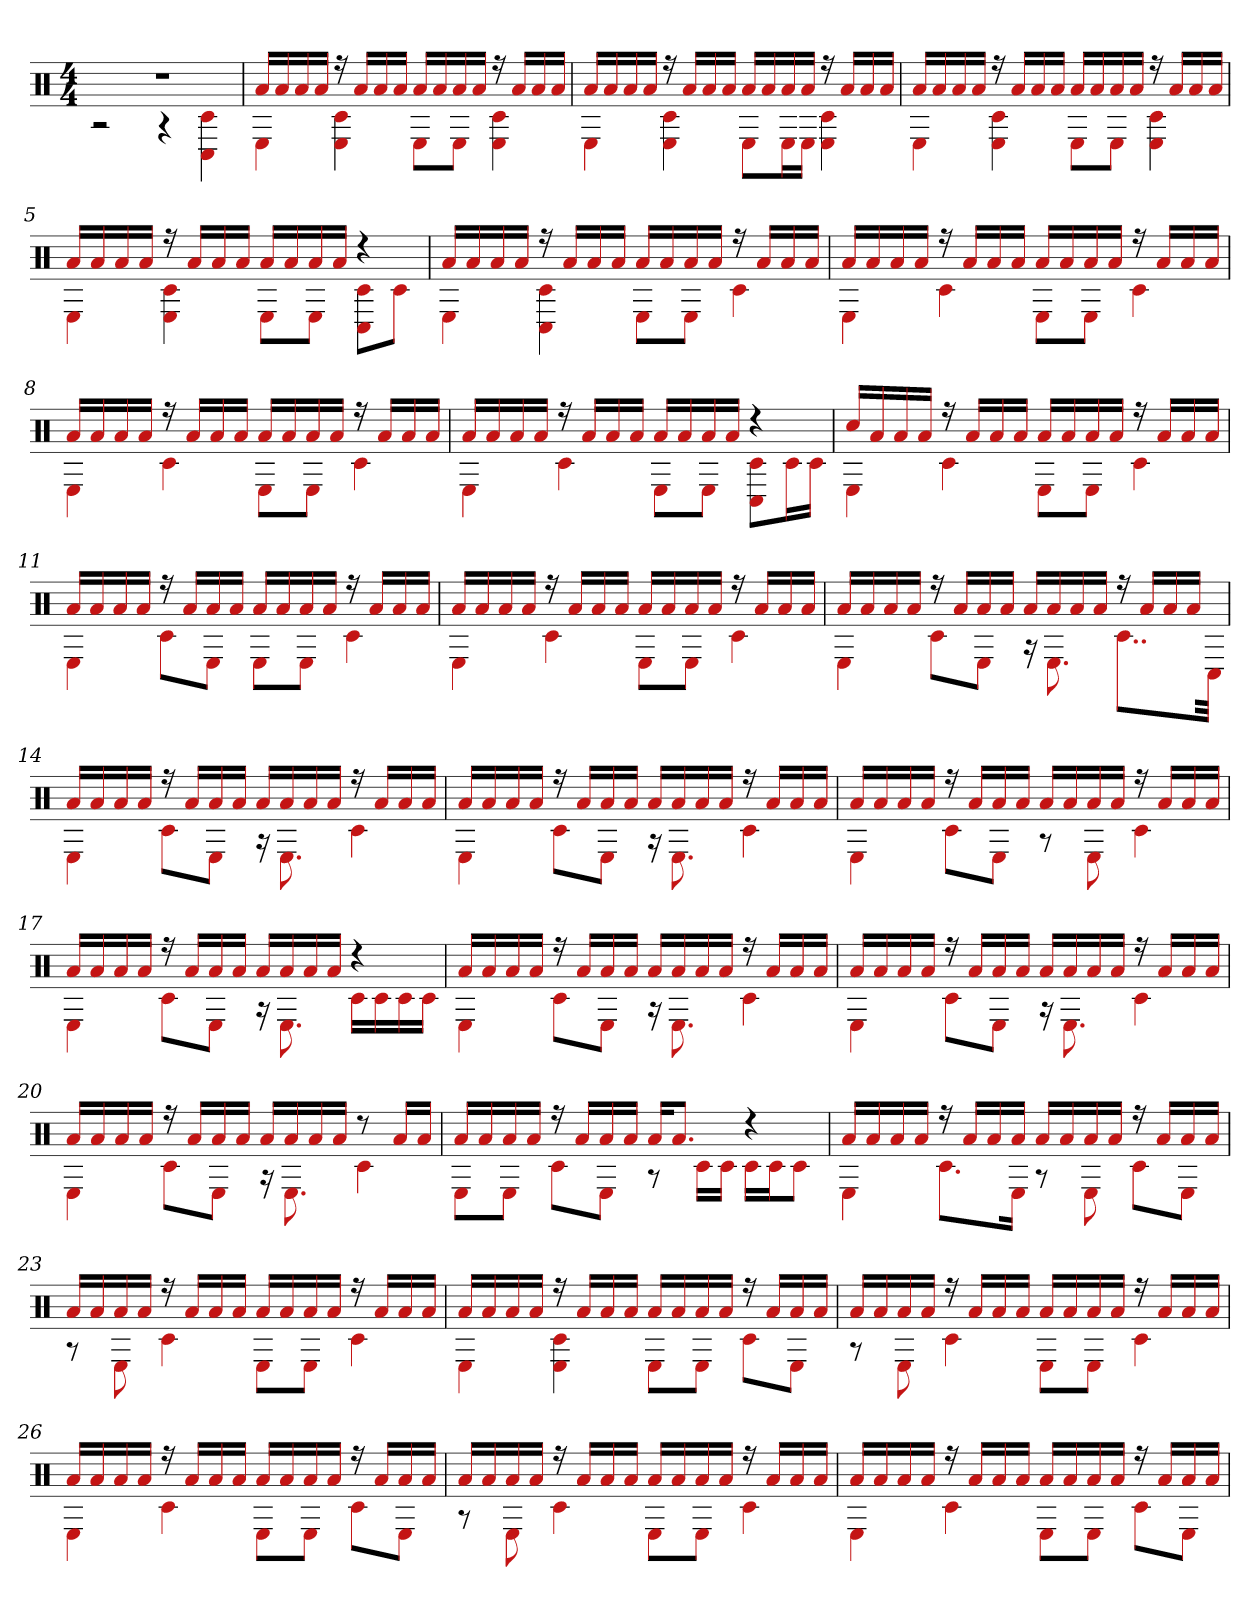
**kern
*part1
*staff1
*clefX
*k[]
*M4/4
=1
*^
1r	2r
.	4r
.	4C# 4c#
=2	=2
16aLL	4E
16a	.
16a	.
16aJJ	.
16r	4c# 4E
16aLL	.
16a	.
16aJJ	.
16aLL	8EL
16a	.
16a	8EJ
16aJJ	.
16r	4c# 4E
16aLL	.
16a	.
16aJJ	.
=3	=3
16aLL	4E
16a	.
16a	.
16aJJ	.
16r	4E 4c#
16aLL	.
16a	.
16aJJ	.
16aLL	8EL
16a	.
16a	16EL
16aJJ	16EJJ
16r	4E 4c#
16aLL	.
16a	.
16aJJ	.
=4	=4
16aLL	4E
16a	.
16a	.
16aJJ	.
16r	4E 4c#
16aLL	.
16a	.
16aJJ	.
16aLL	8EL
16a	.
16a	8EJ
16aJJ	.
16r	4E 4c#
16aLL	.
16a	.
16aJJ	.
=5	=5
16aLL	4E
16a	.
16a	.
16aJJ	.
16r	4c# 4E
16aLL	.
16a	.
16aJJ	.
16aLL	8EL
16a	.
16a	8EJ
16aJJ	.
4r	8C# 8c#L
.	8c#J
=6	=6
16aLL	4E
16a	.
16a	.
16aJJ	.
16r	4C# 4c#
16aLL	.
16a	.
16aJJ	.
16aLL	8EL
16a	.
16a	8EJ
16aJJ	.
16r	4c#
16aLL	.
16a	.
16aJJ	.
=7	=7
16aLL	4E
16a	.
16a	.
16aJJ	.
16r	4c#
16aLL	.
16a	.
16aJJ	.
16aLL	8EL
16a	.
16a	8EJ
16aJJ	.
16r	4c#
16aLL	.
16a	.
16aJJ	.
=8	=8
16aLL	4E
16a	.
16a	.
16aJJ	.
16r	4c#
16aLL	.
16a	.
16aJJ	.
16aLL	8EL
16a	.
16a	8EJ
16aJJ	.
16r	4c#
16aLL	.
16a	.
16aJJ	.
=9	=9
16aLL	4E
16a	.
16a	.
16aJJ	.
16r	4c#
16aLL	.
16a	.
16aJJ	.
16aLL	8EL
16a	.
16a	8EJ
16aJJ	.
4r	8C# 8c#L
.	16c#L
.	16c#JJ
=10	=10
16cc#LL	4E
16a	.
16a	.
16aJJ	.
16r	4c#
16aLL	.
16a	.
16aJJ	.
16aLL	8EL
16a	.
16a	8EJ
16aJJ	.
16r	4c#
16aLL	.
16a	.
16aJJ	.
=11	=11
16aLL	4E
16a	.
16a	.
16aJJ	.
16r	8c#L
16aLL	.
16a	8EJ
16aJJ	.
16aLL	8EL
16a	.
16a	8EJ
16aJJ	.
16r	4c#
16aLL	.
16a	.
16aJJ	.
=12	=12
16aLL	4E
16a	.
16a	.
16aJJ	.
16r	4c#
16aLL	.
16a	.
16aJJ	.
16aLL	8EL
16a	.
16a	8EJ
16aJJ	.
16r	4c#
16aLL	.
16a	.
16aJJ	.
=13	=13
16aLL	4E
16a	.
16a	.
16aJJ	.
16r	8c#L
16aLL	.
16a	8EJ
16aJJ	.
16aLL	16r
16a	8.E
16a	.
16aJJ	.
16r	8..c#L
16aLL	.
16a	.
16aJJ	.
.	32C#Jkk
=14	=14
16aLL	4E
16a	.
16a	.
16aJJ	.
16r	8c#L
16aLL	.
16a	8EJ
16aJJ	.
16aLL	16r
16a	8.E
16a	.
16aJJ	.
16r	4c#
16aLL	.
16a	.
16aJJ	.
=15	=15
16aLL	4E
16a	.
16a	.
16aJJ	.
16r	8c#L
16aLL	.
16a	8EJ
16aJJ	.
16aLL	16r
16a	8.E
16a	.
16aJJ	.
16r	4c#
16aLL	.
16a	.
16aJJ	.
=16	=16
16aLL	4E
16a	.
16a	.
16aJJ	.
16r	8c#L
16aLL	.
16a	8EJ
16aJJ	.
16aLL	8r
16a	.
16a	8E
16aJJ	.
16r	4c#
16aLL	.
16a	.
16aJJ	.
=17	=17
16aLL	4E
16a	.
16a	.
16aJJ	.
16r	8c#L
16aLL	.
16a	8EJ
16aJJ	.
16aLL	16r
16a	8.E
16a	.
16aJJ	.
4r	16c#LL
.	16c#
.	16c#
.	16c#JJ
=18	=18
16aLL	4E
16a	.
16a	.
16aJJ	.
16r	8c#L
16aLL	.
16a	8EJ
16aJJ	.
16aLL	16r
16a	8.E
16a	.
16aJJ	.
16r	4c#
16aLL	.
16a	.
16aJJ	.
=19	=19
16aLL	4E
16a	.
16a	.
16aJJ	.
16r	8c#L
16aLL	.
16a	8EJ
16aJJ	.
16aLL	16r
16a	8.E
16a	.
16aJJ	.
16r	4c#
16aLL	.
16a	.
16aJJ	.
=20	=20
16aLL	4E
16a	.
16a	.
16aJJ	.
16r	8c#L
16aLL	.
16a	8EJ
16aJJ	.
16aLL	16r
16a	8.E
16a	.
16aJJ	.
8r	4c#
16aLL	.
16aJJ	.
=21	=21
16aLL	8EL
16a	.
16a	8EJ
16aJJ	.
16r	8c#L
16aLL	.
16a	8EJ
16aJJ	.
16aKL	8r
8.aJ	.
.	16c#LL
.	16c#JJ
4r	16c#LL
.	16c#J
.	8c#J
=22	=22
16aLL	4E
16a	.
16a	.
16aJJ	.
16r	8.c#L
16aLL	.
16a	.
16aJJ	16EJk
16aLL	8r
16a	.
16a	8E
16aJJ	.
16r	8c#L
16aLL	.
16a	8EJ
16aJJ	.
=23	=23
16aLL	8r
16a	.
16a	8E
16aJJ	.
16r	4c#
16aLL	.
16a	.
16aJJ	.
16aLL	8EL
16a	.
16a	8EJ
16aJJ	.
16r	4c#
16aLL	.
16a	.
16aJJ	.
=24	=24
16aLL	4E
16a	.
16a	.
16aJJ	.
16r	4E 4c#
16aLL	.
16a	.
16aJJ	.
16aLL	8EL
16a	.
16a	8EJ
16aJJ	.
16r	8c#L
16aLL	.
16a	8EJ
16aJJ	.
=25	=25
16aLL	8r
16a	.
16a	8E
16aJJ	.
16r	4c#
16aLL	.
16a	.
16aJJ	.
16aLL	8EL
16a	.
16a	8EJ
16aJJ	.
16r	4c#
16aLL	.
16a	.
16aJJ	.
=26	=26
16aLL	4E
16a	.
16a	.
16aJJ	.
16r	4c#
16aLL	.
16a	.
16aJJ	.
16aLL	8EL
16a	.
16a	8EJ
16aJJ	.
16r	8c#L
16aLL	.
16a	8EJ
16aJJ	.
=27	=27
16aLL	8r
16a	.
16a	8E
16aJJ	.
16r	4c#
16aLL	.
16a	.
16aJJ	.
16aLL	8EL
16a	.
16a	8EJ
16aJJ	.
16r	4c#
16aLL	.
16a	.
16aJJ	.
=28	=28
16aLL	4E
16a	.
16a	.
16aJJ	.
16r	4c#
16aLL	.
16a	.
16aJJ	.
16aLL	8EL
16a	.
16a	8EJ
16aJJ	.
16r	8c#L
16aLL	.
16a	8EJ
16aJJ	.
*v	*v
=
*-
